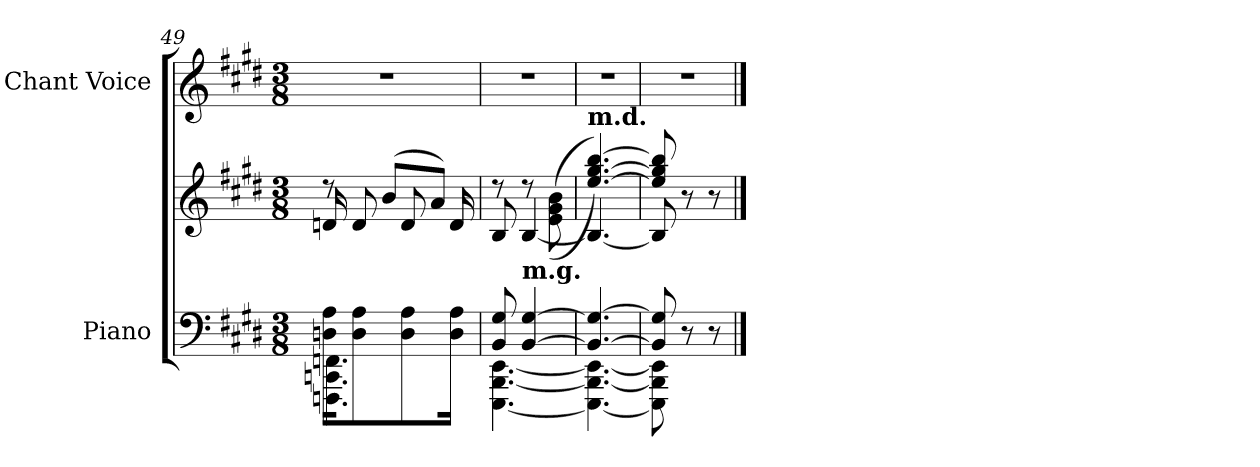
**kern	**kern	**kern
*part2	*part2	*part1
*staff3	*staff2	*staff1
*I"Piano	*	*I"Chant Voice
*I'Pno	*	*
*clefF4	*clefG2	*clefG2
*k[f#c#g#d#]	*k[f#c#g#d#]	*k[f#c#g#d#]
*M3/8	*M3/8	*M3/8
=49	=49	=49
*^	*^	*
16Dn\ 16A\KL	4.FFFn\ 4.CCn\ 4.FFn\	8r	16dn/	4.r
8D\ 8A\	.	.	8d/	.
.	.	(8b/L	.	.
8D\ 8A\	.	.	8d/	.
.	.	8a/J)	.	.
16D\ 16A\Jk	.	.	16d/	.
=50	=50	=50	=50	=50
8BB/ 8G#/	[4.EEE\ [4.BBB\ [4.EE\	8r	8B/	4.r
!LO:TX:a:B:t=m.g.	!	!	!	!
[4BB/ [4G#/	.	8r	[4B/	.
.	.	(>(8e\ 8g#\ 8b\	.	.
=51	=51	=51	=51	=51
!	!	!LO:TX:a:B:t=m.d.	!	!
4.BB/_ 4.G#/_	4.EEE\_ 4.BBB\_ 4.EE\_	[4.ee/ [4.gg#/ [4.bb/))	4.B/_	4.r
=52	=52	=52	=52	=52
8BB/] 8G#/]	8EEE\] 8BBB\] 8EE\]	8ee/] 8gg#/] 8bb/]	8B/]	4.r
8r	4ryy	8r	4ryy	.
8r	.	8r	.	.
*v	*v	*	*	*
*	*v	*v	*
==	==	==
*-	*-	*-
